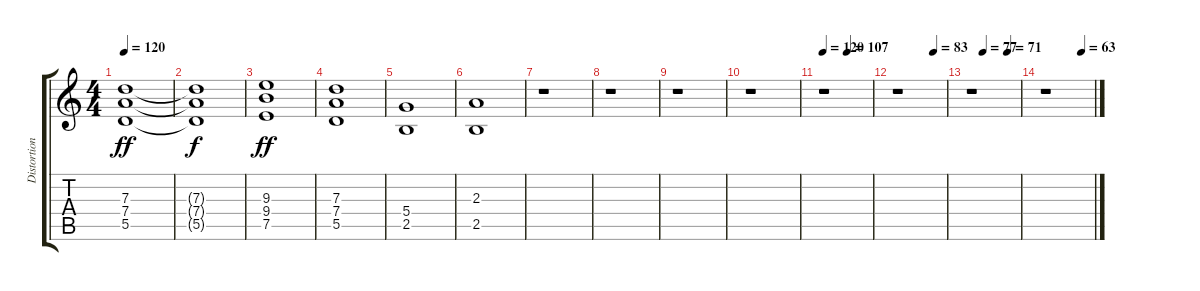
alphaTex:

\track ("Distortion" "Distortion") {instrument distortionguitar}
\staff {score tabs}
\tuning (E4 B3 G3 D3 A2 E2) {hide}
\ts (4 4)
\tempo 120
\clef g2
\ks c
(7.3 7.4 5.5).1{dy ff} |
(7.3{t} 7.4{t} 5.5{t}).1{dy f} |
(9.3 9.4 7.5).1{dy ff} |
(7.3 7.4 5.5).1 |
(5.4 2.5).1 |
(2.3 2.5).1 |
r.1 |
r.1 |
r.1 |
r.1 |
\tempo 120
\tempo (107 0.5)
r.1 |
\tempo (83 0.75)
r.1 |
\tempo (77 0.25)
\tempo (71 0.75)
r.1 |
\tempo (63 0.75)
r.1
